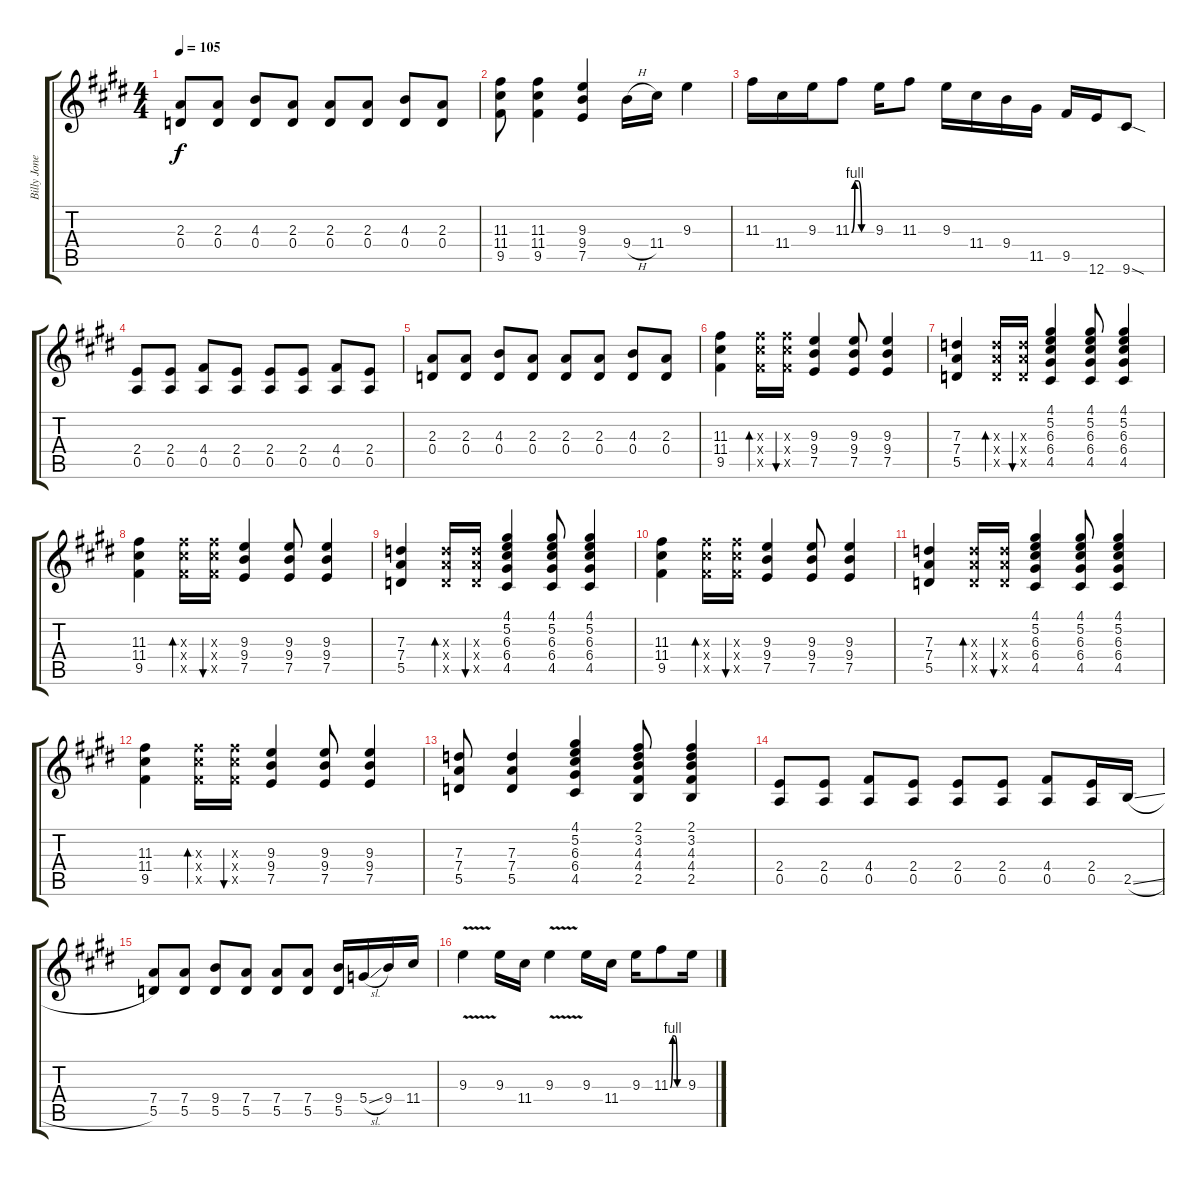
\track ("Billy Jones Guitar" "Billy Jone") {instrument overdrivenguitar}
\staff {score tabs}
\tuning (E4 B3 G3 D3 A2 E2) {hide}
\ts (4 4)
\tempo 105
\clef g2
\ks e
(2.3 0.4).8{dy f} (2.3 0.4).8 (4.3 0.4).8 (2.3 0.4).8 (2.3 0.4).8 (2.3 0.4).8 (4.3 0.4).8 (2.3 0.4).8 |
(11.3 11.4 9.5).8 (11.3 11.4 9.5).4 (9.3 9.4 7.5).4 9.4{h}.16{volume 16 balance 8} 11.4.16 9.3.4 |
11.3.16 11.4.16 9.3.16 11.3{be (custom 0 0 10 4 20 4 30 0 60 0)}.8 9.3.16 11.3.8 9.3.16 11.4.16 9.4.16 11.5.16 9.5.16 12.6.16 9.6{sod}.8 |
(2.4 0.5).8{volume 11 balance 8 instrument overdrivenguitar} (2.4 0.5).8 (4.4 0.5).8 (2.4 0.5).8 (2.4 0.5).8 (2.4 0.5).8 (4.4 0.5).8 (2.4 0.5).8 |
(2.3 0.4).8 (2.3 0.4).8 (4.3 0.4).8 (2.3 0.4).8 (2.3 0.4).8 (2.3 0.4).8 (4.3 0.4).8 (2.3 0.4).8 |
(11.3 11.4 9.5).4{volume 9} (11.3{x} 11.4{x} 9.5{x}).16{bd 60} (11.3{x} 11.4{x} 9.5{x}).16{bu 60} (9.3 9.4 7.5).4 (9.3 9.4 7.5).8 (9.3 9.4 7.5).4 |
(7.3 7.4 5.5).4 (7.3{x} 7.4{x} 5.5{x}).16{bd 60} (7.3{x} 7.4{x} 5.5{x}).16{bu 60} (4.1 5.2 6.3 6.4 4.5).4 (4.1 5.2 6.3 6.4 4.5).8 (4.1 5.2 6.3 6.4 4.5).4 |
(11.3 11.4 9.5).4 (11.3{x} 11.4{x} 9.5{x}).16{bd 60} (11.3{x} 11.4{x} 9.5{x}).16{bu 60} (9.3 9.4 7.5).4 (9.3 9.4 7.5).8 (9.3 9.4 7.5).4 |
(7.3 7.4 5.5).4 (7.3{x} 7.4{x} 5.5{x}).16{bd 60} (7.3{x} 7.4{x} 5.5{x}).16{bu 60} (4.1 5.2 6.3 6.4 4.5).4 (4.1 5.2 6.3 6.4 4.5).8 (4.1 5.2 6.3 6.4 4.5).4 |
(11.3 11.4 9.5).4 (11.3{x} 11.4{x} 9.5{x}).16{bd 60} (11.3{x} 11.4{x} 9.5{x}).16{bu 60} (9.3 9.4 7.5).4 (9.3 9.4 7.5).8 (9.3 9.4 7.5).4 |
(7.3 7.4 5.5).4 (7.3{x} 7.4{x} 5.5{x}).16{bd 60} (7.3{x} 7.4{x} 5.5{x}).16{bu 60} (4.1 5.2 6.3 6.4 4.5).4 (4.1 5.2 6.3 6.4 4.5).8 (4.1 5.2 6.3 6.4 4.5).4 |
(11.3 11.4 9.5).4 (11.3{x} 11.4{x} 9.5{x}).16{bd 60} (11.3{x} 11.4{x} 9.5{x}).16{bu 60} (9.3 9.4 7.5).4 (9.3 9.4 7.5).8 (9.3 9.4 7.5).4 |
(7.3 7.4 5.5).8 (7.3 7.4 5.5).4 (4.1 5.2 6.3 6.4 4.5).4 (2.1 3.2 4.3 4.4 2.5).8 (2.1 3.2 4.3 4.4 2.5).4 |
(2.4 0.5).8 (2.4 0.5).8 (4.4 0.5).8 (2.4 0.5).8 (2.4 0.5).8 (2.4 0.5).8 (4.4 0.5).8 (2.4 0.5).16 2.5{sl}.16 |
(7.4 5.5).8 (7.4 5.5).8 (9.4 5.5).8 (7.4 5.5).8 (7.4 5.5).8 (7.4 5.5).8 (9.4 5.5).16 5.4{sl}.16{volume 16} 9.4.16 11.4.16 |
9.3{v}.4 9.3.16 11.4.16 9.3{v}.4 9.3.16 11.4.16 9.3.16 11.3{be (custom 0 0 10 4 20 4 30 0 60 0)}.8 9.3.16
